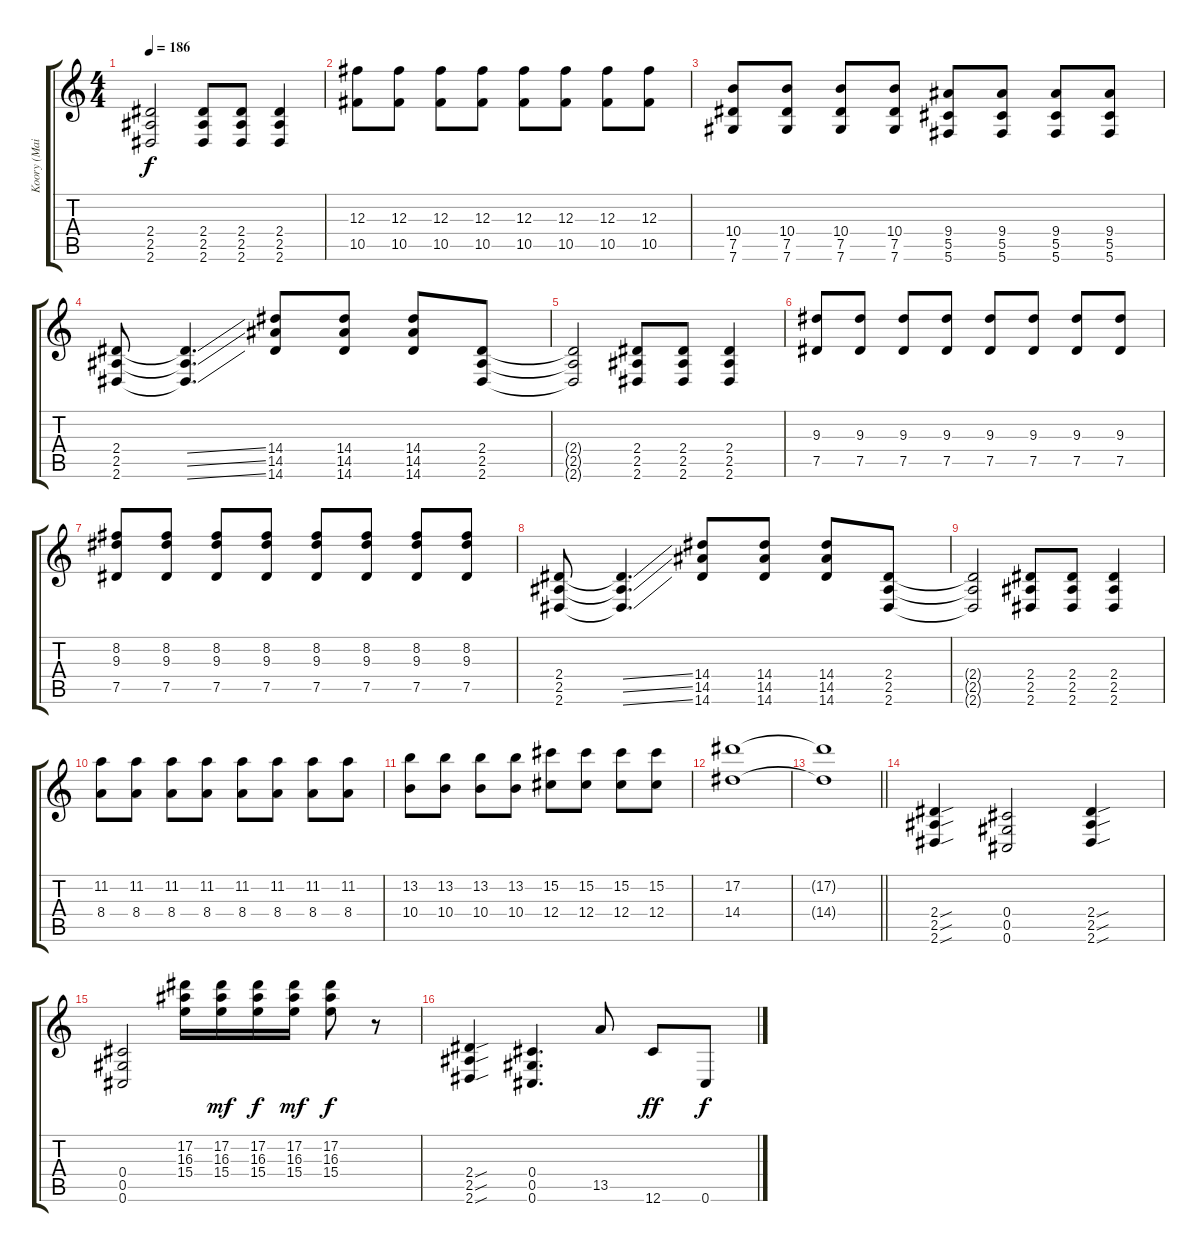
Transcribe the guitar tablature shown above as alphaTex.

\track ("Koory (Main Guitar)" "Koory (Mai") {instrument distortionguitar}
\staff {score tabs}
\tuning (Eb4 Bb3 Gb3 Db3 Ab2 Db2) {hide}
\ts (4 4)
\tempo 186
\clef g2
\ks c
(2.4{t} 2.5{t} 2.6{t}).2{dy f} (2.4 2.5 2.6).8 (2.4 2.5 2.6).8 (2.4 2.5 2.6).4 |
(12.3 10.5).8 (12.3 10.5).8 (12.3 10.5).8 (12.3 10.5).8 (12.3 10.5).8 (12.3 10.5).8 (12.3 10.5).8 (12.3 10.5).8 |
(10.4 7.5 7.6).8 (10.4 7.5 7.6).8 (10.4 7.5 7.6).8 (10.4 7.5 7.6).8 (9.4 5.5 5.6).8 (9.4 5.5 5.6).8 (9.4 5.5 5.6).8 (9.4 5.5 5.6).8 |
(2.4 2.5 2.6).8 (2.4{ss t} 2.5{ss t} 2.6{ss t}).4{d} (14.4 14.5 14.6).8 (14.4 14.5 14.6).8 (14.4 14.5 14.6).8 (2.4 2.5 2.6).8 |
(2.4{t} 2.5{t} 2.6{t}).2 (2.4 2.5 2.6).8 (2.4 2.5 2.6).8 (2.4 2.5 2.6).4 |
(9.3 7.5).8 (9.3 7.5).8 (9.3 7.5).8 (9.3 7.5).8 (9.3 7.5).8 (9.3 7.5).8 (9.3 7.5).8 (9.3 7.5).8 |
(8.2 9.3 7.5).8 (8.2 9.3 7.5).8 (8.2 9.3 7.5).8 (8.2 9.3 7.5).8 (8.2 9.3 7.5).8 (8.2 9.3 7.5).8 (8.2 9.3 7.5).8 (8.2 9.3 7.5).8 |
(2.4 2.5 2.6).8 (2.4{ss t} 2.5{ss t} 2.6{ss t}).4{d} (14.4 14.5 14.6).8 (14.4 14.5 14.6).8 (14.4 14.5 14.6).8 (2.4 2.5 2.6).8 |
(2.4{t} 2.5{t} 2.6{t}).2 (2.4 2.5 2.6).8 (2.4 2.5 2.6).8 (2.4 2.5 2.6).4 |
(11.2 8.4).8 (11.2 8.4).8 (11.2 8.4).8 (11.2 8.4).8 (11.2 8.4).8 (11.2 8.4).8 (11.2 8.4).8 (11.2 8.4).8 |
(13.2 10.4).8 (13.2 10.4).8 (13.2 10.4).8 (13.2 10.4).8 (15.2 12.4).8 (15.2 12.4).8 (15.2 12.4).8 (15.2 12.4).8 |
(17.2 14.4).1 |
\barLineRight lightlight
(17.2{t} 14.4{t}).1 |
(2.4{sou} 2.5{sou} 2.6{sou}).4 (0.4 0.5 0.6).2 (2.4{sou} 2.5{sou} 2.6{sou}).4 |
(0.4 0.5 0.6).2 (17.2 16.3 15.4).16 (17.2 16.3 15.4).16{dy mf} (17.2 16.3 15.4).16{dy f} (17.2 16.3 15.4).16{dy mf} (17.2 16.3 15.4).8{dy f} r.8 |
(2.4{sou} 2.5{sou} 2.6{sou}).4 (0.4 0.5 0.6).4{d} 13.5.8 12.6.8{dy ff} 0.6.8{dy f}
